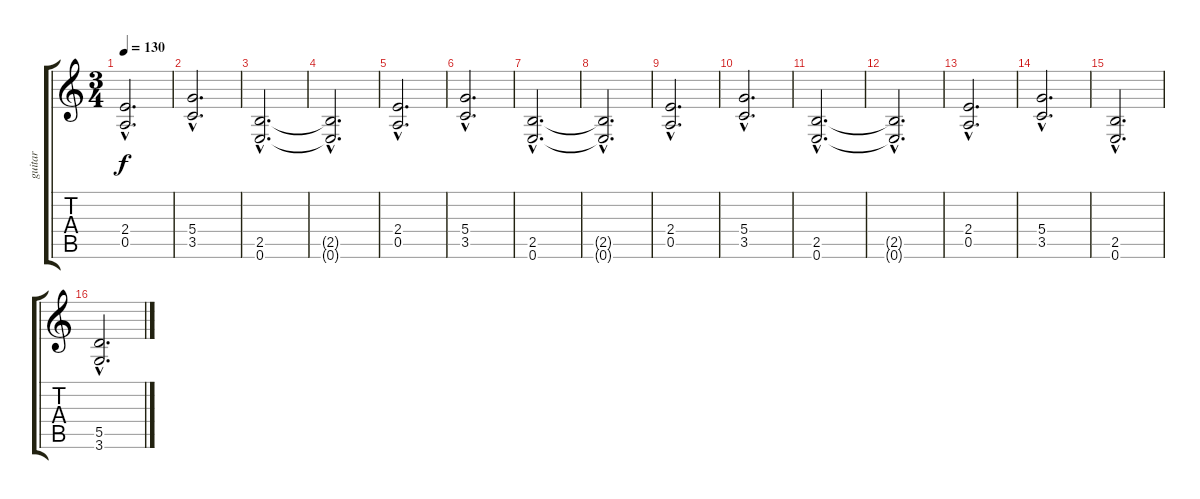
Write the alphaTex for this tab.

\track ("guitar" "guitar") {instrument acousticguitarsteel}
\staff {score tabs}
\tuning (E4 B3 G3 D3 A2 E2) {hide}
\ts (3 4)
\tempo 130
\clef g2
\ks c
(2.4{hac} 0.5{hac}).2{d dy f instrument distortionguitar} |
(5.4{hac} 3.5{hac}).2{d instrument distortionguitar} |
(2.5{hac} 0.6{hac}).2{d instrument distortionguitar} |
(2.5{hac t} 0.6{hac t}).2{d instrument distortionguitar} |
(2.4{hac} 0.5{hac}).2{d instrument distortionguitar} |
(5.4{hac} 3.5{hac}).2{d instrument distortionguitar} |
(2.5{hac} 0.6{hac}).2{d instrument distortionguitar} |
(2.5{hac t} 0.6{hac t}).2{d instrument distortionguitar} |
(2.4{hac} 0.5{hac}).2{d instrument distortionguitar} |
(5.4{hac} 3.5{hac}).2{d instrument distortionguitar} |
(2.5{hac} 0.6{hac}).2{d instrument distortionguitar} |
(2.5{hac t} 0.6{hac t}).2{d instrument distortionguitar} |
(2.4{hac} 0.5{hac}).2{d instrument distortionguitar} |
(5.4{hac} 3.5{hac}).2{d instrument distortionguitar} |
(2.5{hac} 0.6{hac}).2{d instrument distortionguitar} |
(5.5{hac} 3.6{hac}).2{d instrument distortionguitar}
